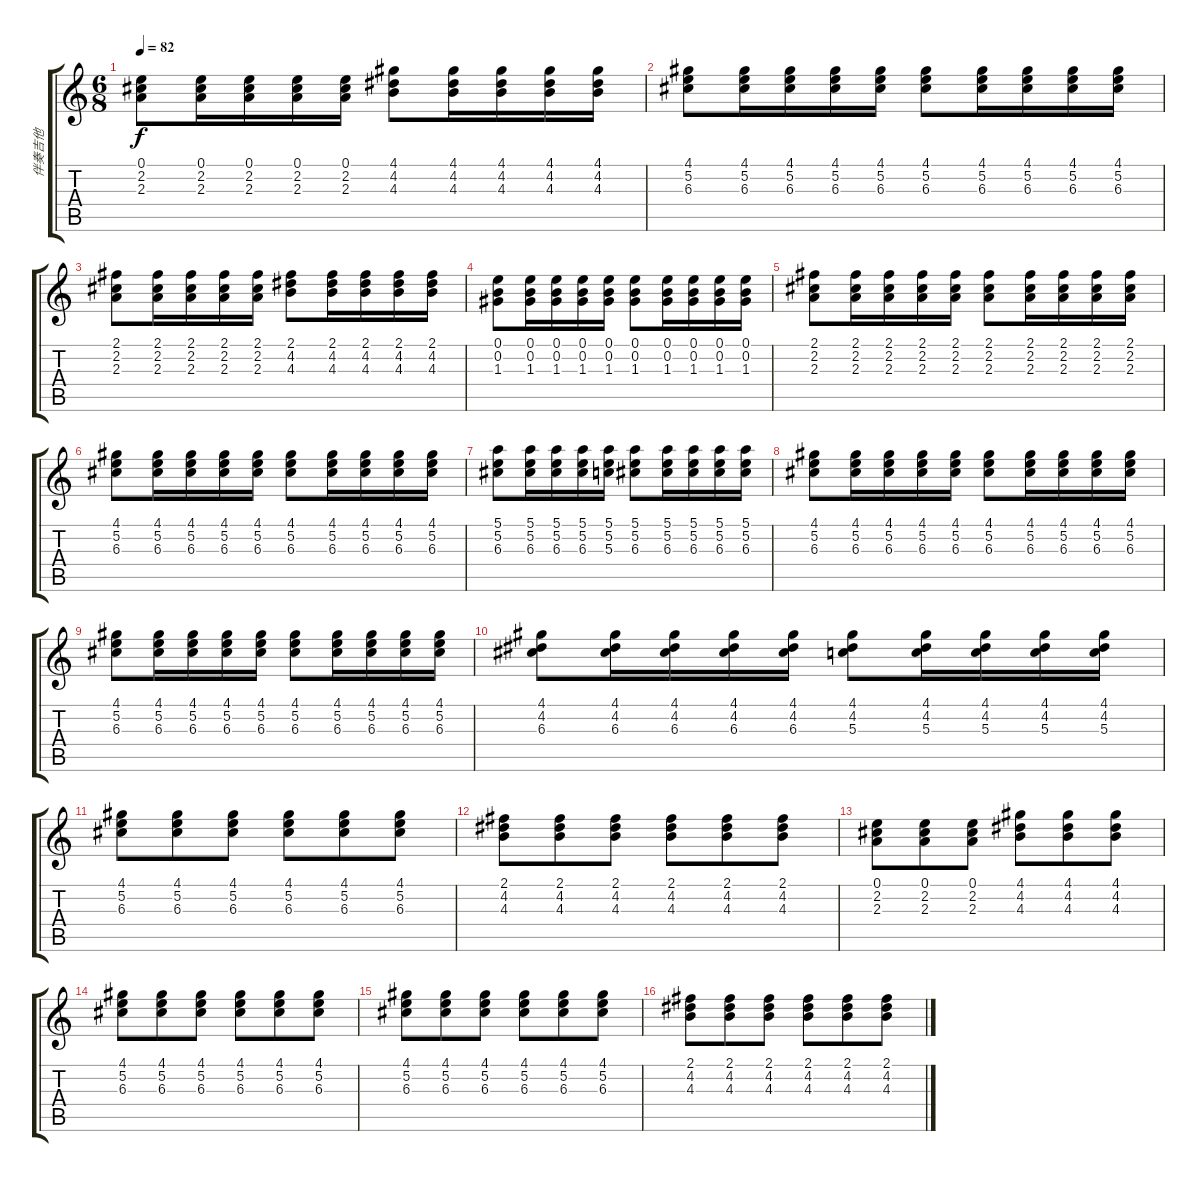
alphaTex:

\track ("伴奏吉他" "伴奏吉他") {instrument acousticguitarsteel}
\staff {score tabs}
\tuning (E4 B3 G3 D3 A2 E2) {hide}
\ts (6 8)
\tempo 82
\clef g2
\ks c
(0.1 2.2 2.3).8{dy f} (0.1 2.2 2.3).16 (0.1 2.2 2.3).16 (0.1 2.2 2.3).16 (0.1 2.2 2.3).16 (4.1 4.2 4.3).8 (4.1 4.2 4.3).16 (4.1 4.2 4.3).16 (4.1 4.2 4.3).16 (4.1 4.2 4.3).16 |
(4.1 5.2 6.3).8 (4.1 5.2 6.3).16 (4.1 5.2 6.3).16 (4.1 5.2 6.3).16 (4.1 5.2 6.3).16 (4.1 5.2 6.3).8 (4.1 5.2 6.3).16 (4.1 5.2 6.3).16 (4.1 5.2 6.3).16 (4.1 5.2 6.3).16 |
(2.1 2.2 2.3).8 (2.1 2.2 2.3).16 (2.1 2.2 2.3).16 (2.1 2.2 2.3).16 (2.1 2.2 2.3).16 (2.1 4.2 4.3).8 (2.1 4.2 4.3).16 (2.1 4.2 4.3).16 (2.1 4.2 4.3).16 (2.1 4.2 4.3).16 |
(0.1 0.2 1.3).8 (0.1 0.2 1.3).16 (0.1 0.2 1.3).16 (0.1 0.2 1.3).16 (0.1 0.2 1.3).16 (0.1 0.2 1.3).8 (0.1 0.2 1.3).16 (0.1 0.2 1.3).16 (0.1 0.2 1.3).16 (0.1 0.2 1.3).16 |
(2.1 2.2 2.3).8 (2.1 2.2 2.3).16 (2.1 2.2 2.3).16 (2.1 2.2 2.3).16 (2.1 2.2 2.3).16 (2.1 2.2 2.3).8 (2.1 2.2 2.3).16 (2.1 2.2 2.3).16 (2.1 2.2 2.3).16 (2.1 2.2 2.3).16 |
(4.1 5.2 6.3).8 (4.1 5.2 6.3).16 (4.1 5.2 6.3).16 (4.1 5.2 6.3).16 (4.1 5.2 6.3).16 (4.1 5.2 6.3).8 (4.1 5.2 6.3).16 (4.1 5.2 6.3).16 (4.1 5.2 6.3).16 (4.1 5.2 6.3).16 |
(5.1 5.2 6.3).8 (5.1 5.2 6.3).16 (5.1 5.2 6.3).16 (5.1 5.2 6.3).16 (5.1 5.2 5.3).16 (5.1 5.2 6.3).8 (5.1 5.2 6.3).16 (5.1 5.2 6.3).16 (5.1 5.2 6.3).16 (5.1 5.2 6.3).16 |
(4.1 5.2 6.3).8 (4.1 5.2 6.3).16 (4.1 5.2 6.3).16 (4.1 5.2 6.3).16 (4.1 5.2 6.3).16 (4.1 5.2 6.3).8 (4.1 5.2 6.3).16 (4.1 5.2 6.3).16 (4.1 5.2 6.3).16 (4.1 5.2 6.3).16 |
(4.1 5.2 6.3).8 (4.1 5.2 6.3).16 (4.1 5.2 6.3).16 (4.1 5.2 6.3).16 (4.1 5.2 6.3).16 (4.1 5.2 6.3).8 (4.1 5.2 6.3).16 (4.1 5.2 6.3).16 (4.1 5.2 6.3).16 (4.1 5.2 6.3).16 |
(4.1 4.2 6.3).8 (4.1 4.2 6.3).16 (4.1 4.2 6.3).16 (4.1 4.2 6.3).16 (4.1 4.2 6.3).16 (4.1 4.2 5.3).8 (4.1 4.2 5.3).16 (4.1 4.2 5.3).16 (4.1 4.2 5.3).16 (4.1 4.2 5.3).16 |
(4.1 5.2 6.3).8 (4.1 5.2 6.3).8 (4.1 5.2 6.3).8 (4.1 5.2 6.3).8 (4.1 5.2 6.3).8 (4.1 5.2 6.3).8 |
(2.1 4.2 4.3).8 (2.1 4.2 4.3).8 (2.1 4.2 4.3).8 (2.1 4.2 4.3).8 (2.1 4.2 4.3).8 (2.1 4.2 4.3).8 |
(0.1 2.2 2.3).8 (0.1 2.2 2.3).8 (0.1 2.2 2.3).8 (4.1 4.2 4.3).8 (4.1 4.2 4.3).8 (4.1 4.2 4.3).8 |
(4.1 5.2 6.3).8 (4.1 5.2 6.3).8 (4.1 5.2 6.3).8 (4.1 5.2 6.3).8 (4.1 5.2 6.3).8 (4.1 5.2 6.3).8 |
(4.1 5.2 6.3).8 (4.1 5.2 6.3).8 (4.1 5.2 6.3).8 (4.1 5.2 6.3).8 (4.1 5.2 6.3).8 (4.1 5.2 6.3).8 |
(2.1 4.2 4.3).8 (2.1 4.2 4.3).8 (2.1 4.2 4.3).8 (2.1 4.2 4.3).8 (2.1 4.2 4.3).8 (2.1 4.2 4.3).8
